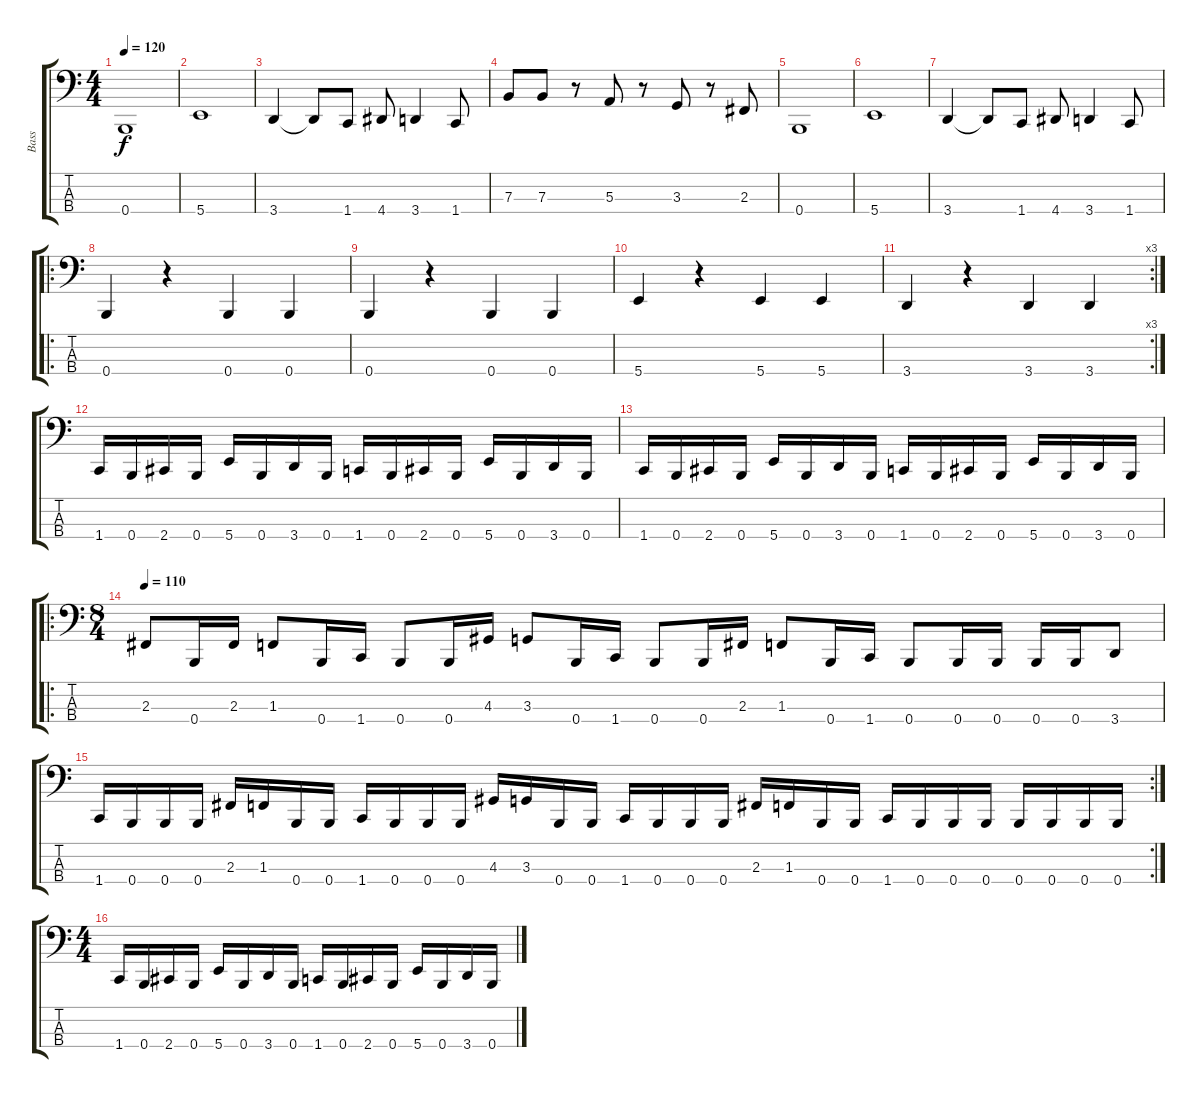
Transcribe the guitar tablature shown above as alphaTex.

\track ("Bass" "Bass") {instrument electricbassfinger}
\staff {score tabs}
\tuning (D2 A1 E1 B0) {hide}
\ts (4 4)
\tempo 120
\clef f4
\ks c
0.4.1{dy f} |
5.4.1 |
3.4.4 3.4{t}.8 1.4.8 4.4.8 3.4.4 1.4.8 |
7.3.8 7.3.8 r.8 5.3.8 r.8 3.3.8 r.8 2.3.8 |
0.4.1 |
5.4.1 |
3.4.4 3.4{t}.8 1.4.8 4.4.8 3.4.4 1.4.8 |
\ro
0.4.4 r.4 0.4.4 0.4.4 |
0.4.4 r.4 0.4.4 0.4.4 |
5.4.4 r.4 5.4.4 5.4.4 |
\rc 3
3.4.4 r.4 3.4.4 3.4.4 |
1.4.16 0.4.16 2.4.16 0.4.16 5.4.16 0.4.16 3.4.16 0.4.16 1.4.16 0.4.16 2.4.16 0.4.16 5.4.16 0.4.16 3.4.16 0.4.16 |
1.4.16 0.4.16 2.4.16 0.4.16 5.4.16 0.4.16 3.4.16 0.4.16 1.4.16 0.4.16 2.4.16 0.4.16 5.4.16 0.4.16 3.4.16 0.4.16 |
\ro
\ts (8 4)
\tempo 110
2.3.8 0.4.16 2.3.16 1.3.8 0.4.16 1.4.16 0.4.8 0.4.16 4.3.16 3.3.8 0.4.16 1.4.16 0.4.8 0.4.16 2.3.16 1.3.8 0.4.16 1.4.16 0.4.8 0.4.16 0.4.16 0.4.16 0.4.16 3.4.8 |
\rc 2
1.4.16 0.4.16 0.4.16 0.4.16 2.3.16 1.3.16 0.4.16 0.4.16 1.4.16 0.4.16 0.4.16 0.4.16 4.3.16 3.3.16 0.4.16 0.4.16 1.4.16 0.4.16 0.4.16 0.4.16 2.3.16 1.3.16 0.4.16 0.4.16 1.4.16 0.4.16 0.4.16 0.4.16 0.4.16 0.4.16 0.4.16 0.4.16 |
\ts (4 4)
1.4.16 0.4.16 2.4.16 0.4.16 5.4.16 0.4.16 3.4.16 0.4.16 1.4.16 0.4.16 2.4.16 0.4.16 5.4.16 0.4.16 3.4.16 0.4.16
